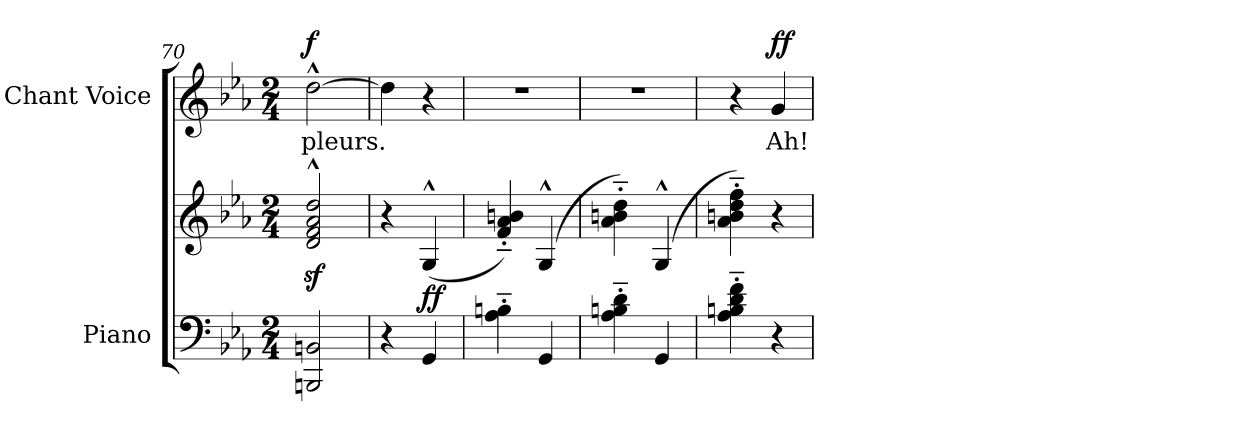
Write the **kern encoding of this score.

**kern	**kern	**dynam	**kern	**text	**dynam
*part2	*part2	*part2	*part1	*part1	*part1
*staff3	*staff2	*staff2/3	*staff1	*staff1	*staff1
*I"Piano	*	*	*I"Chant Voice	*	*
*I'Pno	*	*	*	*	*
!!LO:LB:g=z
*clefF4	*clefG2	*	*clefG2	*	*
*k[b-e-a-]	*k[b-e-a-]	*	*k[b-e-a-]	*	*
*M2/4	*M2/4	*	*M2/4	*	*
=70	=70	=70	=70	=70	=70
!	!	!	!	!LO:LY:b	!LO:DY:a
2BBBn/ 2BBn/	2d/z<^^ 2f/z<^^ 2a-/z<^^ 2dd/z<^^	.	[2dd^^\	pleurs.	f
=71	=71	=71	=71	=71	=71
4r	4r	.	4dd\]	.	.
!	!	!LO:DY:b	!	!	!
4GG/	(4G^^/	ff	4r	.	.
=72	=72	=72	=72	=72	=72
4A-\'~ 4Bn\'~	4f/'~ 4a-/'~ 4bn/'~)	.	2r	.	.
4GG/	(4G^^/	.	.	.	.
=73	=73	=73	=73	=73	=73
4A-\'~ 4Bn\'~ 4d\'~	4a-\'~ 4bn\'~ 4dd\'~)	.	2r	.	.
4GG/	(4G^^/	.	.	.	.
=74	=74	=74	=74	=74	=74
4A-\'~ 4Bn\'~ 4d\'~ 4f\'~	4a-\'~ 4bn\'~ 4dd\'~ 4ff\'~)	.	4r	.	.
!	!	!	!	!LO:LY:b	!LO:DY:a
4r	4r	.	4g/	Ah!	ff
=	=	=	=	=	=
*-	*-	*-	*-	*-	*-
